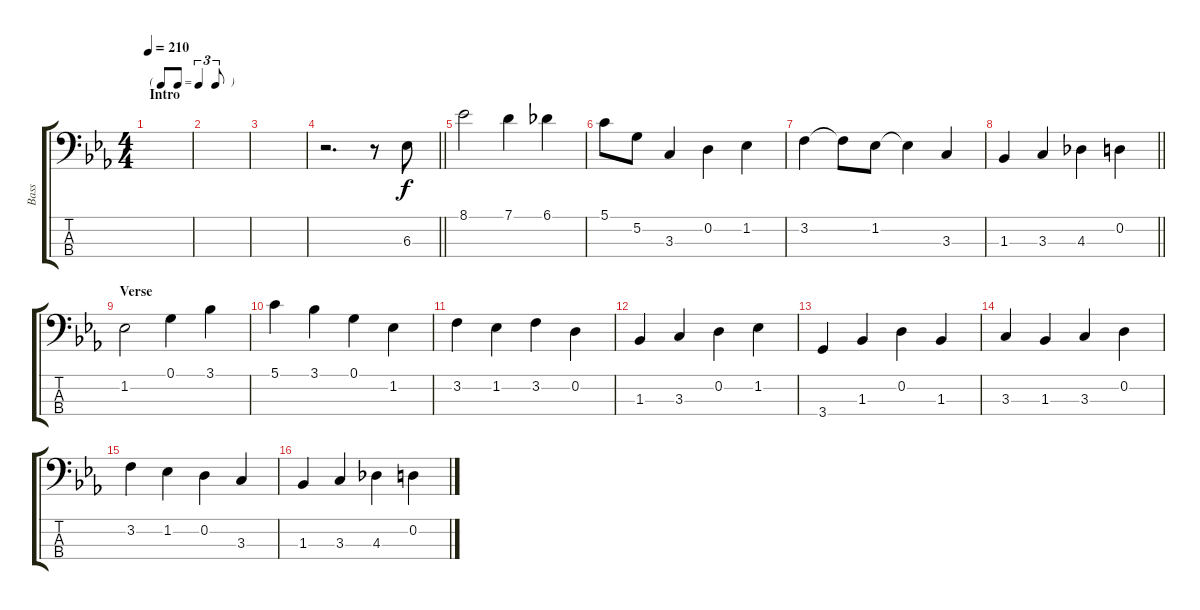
\track ("Bass" "Bass") {instrument acousticbass}
\staff {score tabs}
\tuning (G2 D2 A1 E1) {hide}
\ts (4 4)
\tf triplet8th
\section ("" "Intro")
\tempo 210
\clef f4
\ks eb
|
|
|
\barLineRight lightlight
r.2{d} r.8 6.3.8 |
8.1.2 7.1.4 6.1.4 |
5.1.8 5.2.8 3.3.4 0.2.4 1.2.4 |
3.2.4 3.2{t}.8 1.2.8 1.2{t}.4 3.3.4 |
\barLineRight lightlight
1.3.4 3.3.4 4.3.4 0.2.4 |
\section ("" "Verse")
1.2.2 0.1.4 3.1.4 |
5.1.4 3.1.4 0.1.4 1.2.4 |
3.2.4 1.2.4 3.2.4 0.2.4 |
1.3.4 3.3.4 0.2.4 1.2.4 |
3.4.4 1.3.4 0.2.4 1.3.4 |
3.3.4 1.3.4 3.3.4 0.2.4 |
3.2.4 1.2.4 0.2.4 3.3.4 |
1.3.4 3.3.4 4.3.4 0.2.4
